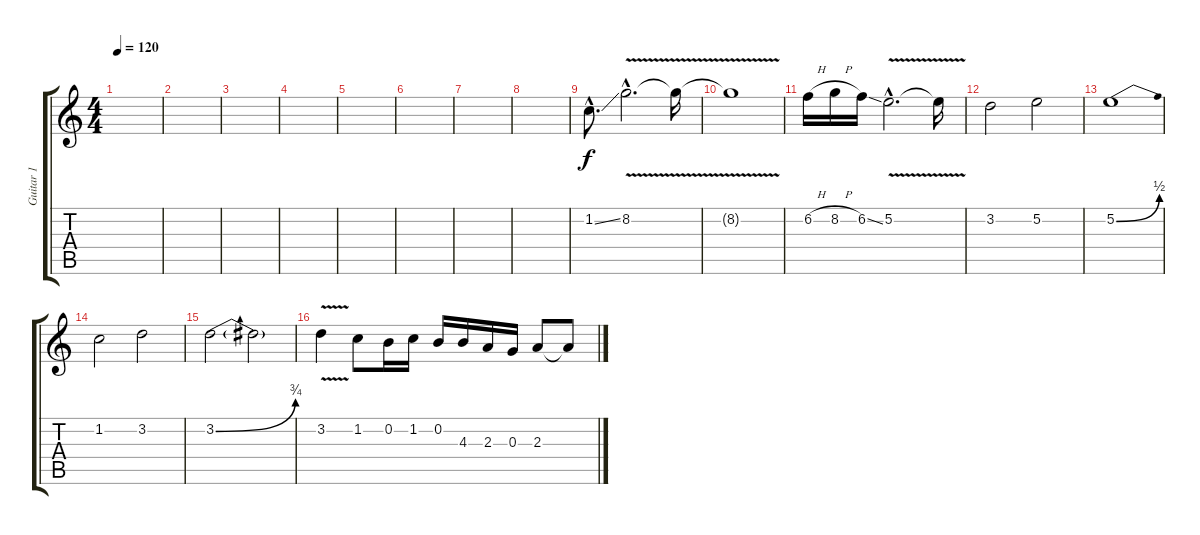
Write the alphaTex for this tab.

\track ("Guitar 1" "Guitar 1") {instrument distortionguitar}
\staff {score tabs}
\tuning (E4 B3 G3 D3 A2 E2) {hide}
\ts (4 4)
\tempo 120
\clef g2
\ks c
|
|
|
|
|
|
|
|
1.2{ss hac}.8{d} 8.2{v hac}.2{d} 8.2{t}.16 |
8.2{v t}.1 |
6.2{h}.16 8.2{h}.16 6.2{ss}.16 5.2{v hac}.2{d} 5.2{t}.16 |
3.2.2 5.2.2 |
5.2{be (bend 0 0 60 2)}.1 |
1.2.2 3.2.2 |
3.2{be (bend 0 0 60 3)}.2 3.2{t}.2 |
3.2{v}.4 1.2.8 0.2.16 1.2.16 0.2.16 4.3.16 2.3.16 0.3.16 2.3.8 2.3{t}.8
